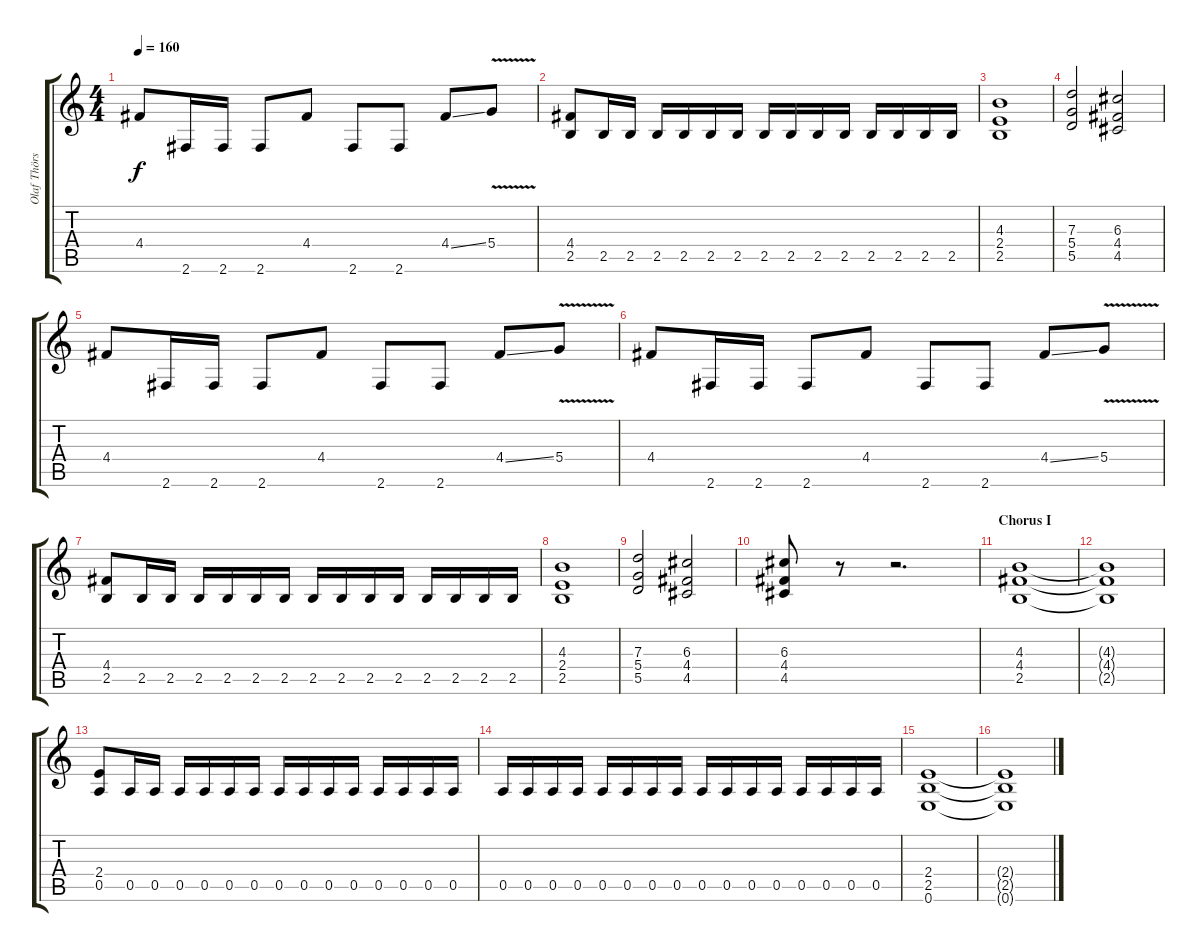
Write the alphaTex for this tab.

\track ("Olaf Thörsen" "Olaf Thörs") {instrument distortionguitar}
\staff {score tabs}
\tuning (E4 B3 G3 D3 A2 E2) {hide}
\ts (4 4)
\tempo 160
\clef g2
\ks c
4.4.8{dy f} 2.6.16 2.6.16 2.6.8 4.4.8 2.6.8 2.6.8 4.4{ss}.8 5.4{v}.8 |
(4.4 2.5).8 2.5.16 2.5.16 2.5.16 2.5.16 2.5.16 2.5.16 2.5.16 2.5.16 2.5.16 2.5.16 2.5.16 2.5.16 2.5.16 2.5.16 |
(4.3 2.4 2.5).1 |
(7.3 5.4 5.5).2 (6.3 4.4 4.5).2 |
4.4.8 2.6.16 2.6.16 2.6.8 4.4.8 2.6.8 2.6.8 4.4{ss}.8 5.4{v}.8 |
4.4.8 2.6.16 2.6.16 2.6.8 4.4.8 2.6.8 2.6.8 4.4{ss}.8 5.4{v}.8 |
(4.4 2.5).8 2.5.16 2.5.16 2.5.16 2.5.16 2.5.16 2.5.16 2.5.16 2.5.16 2.5.16 2.5.16 2.5.16 2.5.16 2.5.16 2.5.16 |
(4.3 2.4 2.5).1 |
(7.3 5.4 5.5).2 (6.3 4.4 4.5).2 |
(6.3 4.4 4.5).8 r.8 r.2{d} |
\section ("" "Chorus I")
(4.3 4.4 2.5).1 |
(4.3{t} 4.4{t} 2.5{t}).1 |
(2.4 0.5).8 0.5.16 0.5.16 0.5.16 0.5.16 0.5.16 0.5.16 0.5.16 0.5.16 0.5.16 0.5.16 0.5.16 0.5.16 0.5.16 0.5.16 |
0.5.16 0.5.16 0.5.16 0.5.16 0.5.16 0.5.16 0.5.16 0.5.16 0.5.16 0.5.16 0.5.16 0.5.16 0.5.16 0.5.16 0.5.16 0.5.16 |
(2.4 2.5 0.6).1 |
(2.4{t} 2.5{t} 0.6{t}).1
